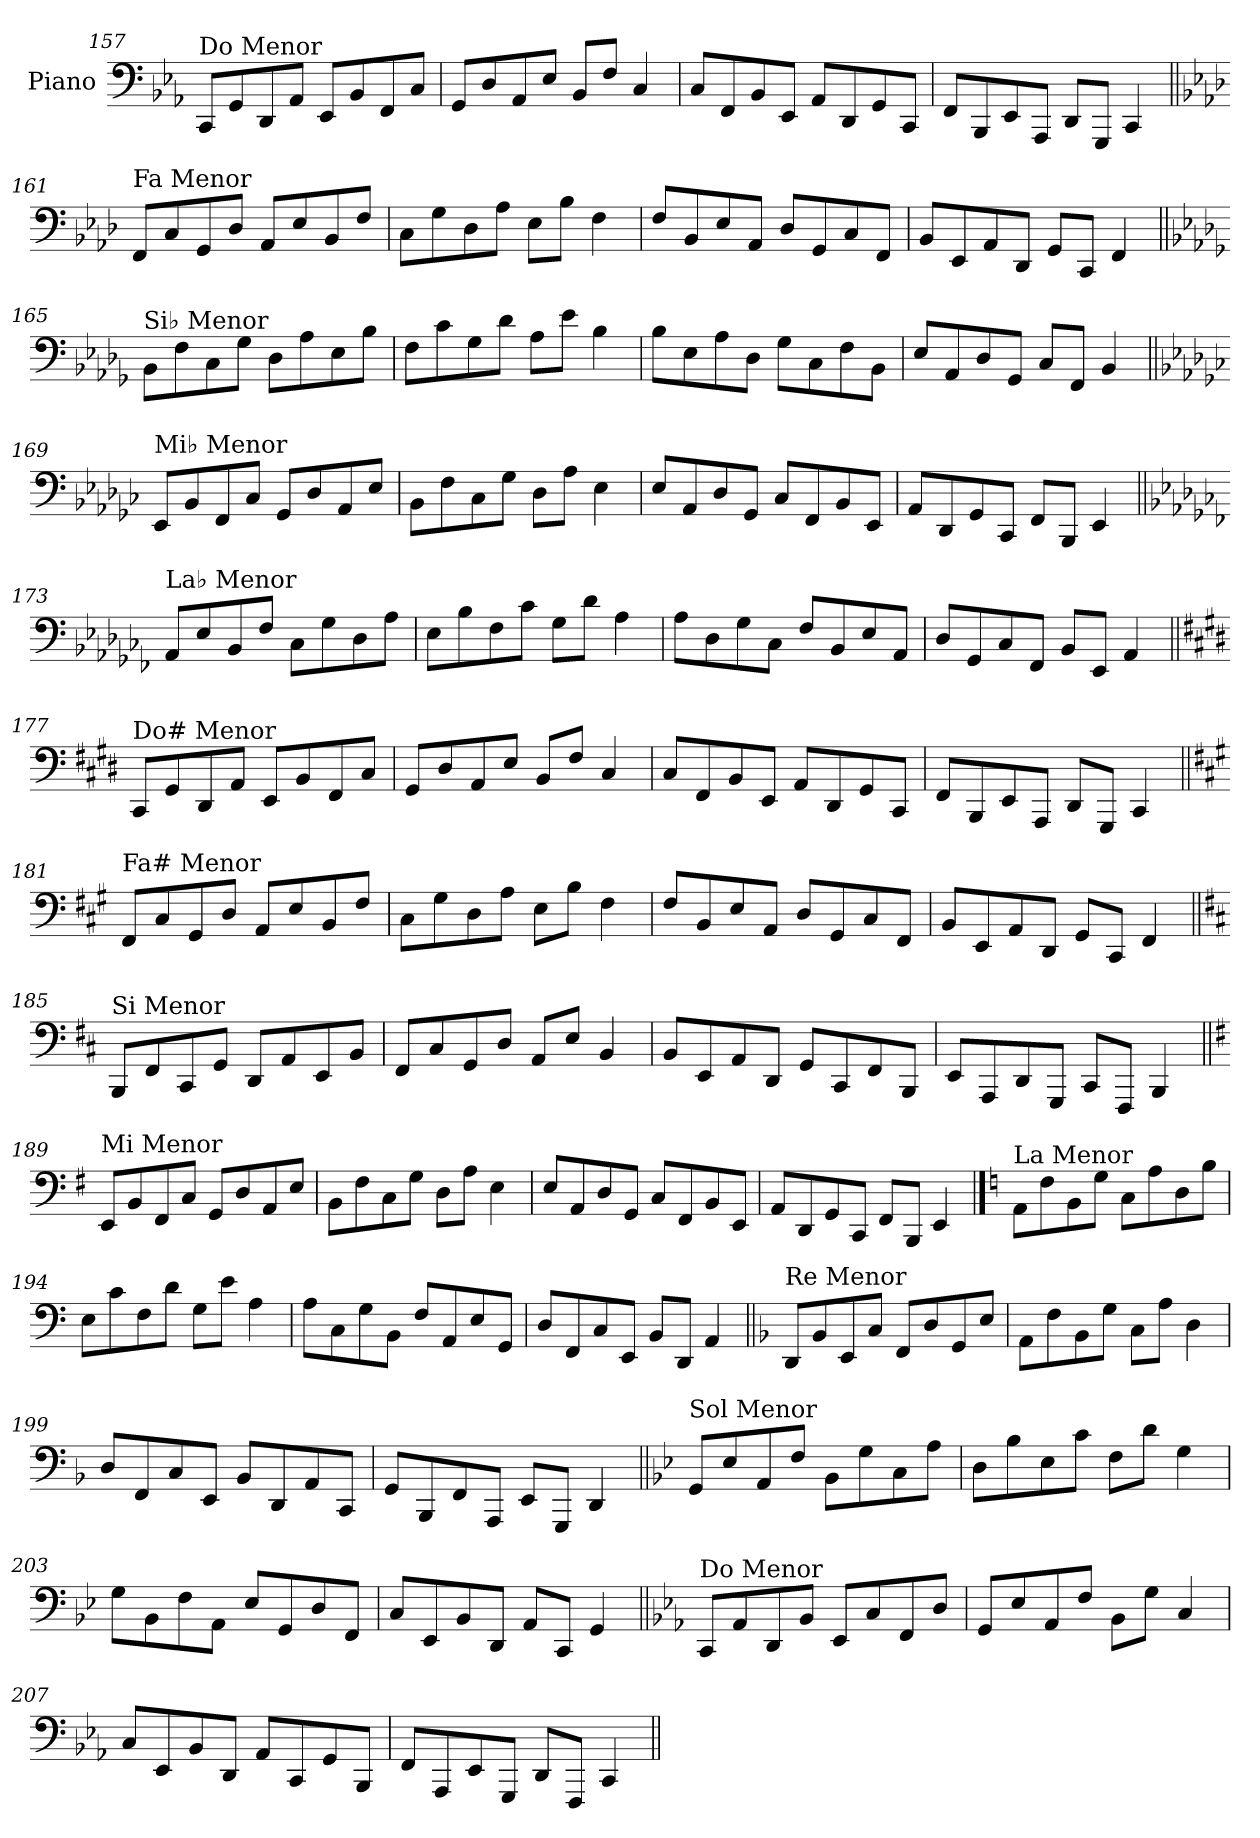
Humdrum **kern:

**kern
*part1
*staff1
*I"Piano
*I'Pno.
!!LO:LB:g=z
*clefF4
*k[b-e-a-]
=157
!LO:TX:a:t=Do Menor
8CC/L
8GG/
8DD/
8AA-/J
8EE-/L
8BB-/
8FF/
8C/J
=158
8GG/L
8D/
8AA-/
8E-/J
8BB-/L
8F/J
4C/
=159
8C/L
8FF/
8BB-/
8EE-/J
8AA-/L
8DD/
8GG/
8CC/J
=160
8FF/L
8BBB-/
8EE-/
8AAA-/J
8DD/L
8GGG/J
4CC/
!!LO:LB:g=z
=161||
*k[b-e-a-d-]
!LO:TX:a:t=Fa Menor
8FF/L
8C/
8GG/
8D-/J
8AA-/L
8E-/
8BB-/
8F/J
=162
8C\L
8G\
8D-\
8A-\J
8E-\L
8B-\J
4F\
=163
8F/L
8BB-/
8E-/
8AA-/J
8D-/L
8GG/
8C/
8FF/J
=164
8BB-/L
8EE-/
8AA-/
8DD-/J
8GG/L
8CC/J
4FF/
!!LO:LB:g=z
=165||
*k[b-e-a-d-g-]
!LO:TX:a:t=Si♭ Menor
8BB-\L
8F\
8C\
8G-\J
8D-\L
8A-\
8E-\
8B-\J
=166
8F\L
8c\
8G-\
8d-\J
8A-\L
8e-\J
4B-\
=167
8B-\L
8E-\
8A-\
8D-\J
8G-\L
8C\
8F\
8BB-\J
=168
8E-/L
8AA-/
8D-/
8GG-/J
8C/L
8FF/J
4BB-/
!!LO:LB:g=z
=169||
*k[b-e-a-d-g-c-]
!LO:TX:a:t=Mi♭ Menor
8EE-/L
8BB-/
8FF/
8C-/J
8GG-/L
8D-/
8AA-/
8E-/J
=170
8BB-\L
8F\
8C-\
8G-\J
8D-\L
8A-\J
4E-\
=171
8E-/L
8AA-/
8D-/
8GG-/J
8C-/L
8FF/
8BB-/
8EE-/J
=172
8AA-/L
8DD-/
8GG-/
8CC-/J
8FF/L
8BBB-/J
4EE-/
!!LO:LB:g=z
=173||
*k[b-e-a-d-g-c-f-]
!LO:TX:a:t=La♭ Menor
8AA-/L
8E-/
8BB-/
8F-/J
8C-\L
8G-\
8D-\
8A-\J
=174
8E-\L
8B-\
8F-\
8c-\J
8G-\L
8d-\J
4A-\
=175
8A-\L
8D-\
8G-\
8C-\J
8F-/L
8BB-/
8E-/
8AA-/J
=176
8D-/L
8GG-/
8C-/
8FF-/J
8BB-/L
8EE-/J
4AA-/
!!LO:LB:g=z
=177||
*k[f#c#g#d#]
!LO:TX:a:t=Do# Menor
8CC#/L
8GG#/
8DD#/
8AA/J
8EE/L
8BB/
8FF#/
8C#/J
=178
8GG#/L
8D#/
8AA/
8E/J
8BB/L
8F#/J
4C#/
=179
8C#/L
8FF#/
8BB/
8EE/J
8AA/L
8DD#/
8GG#/
8CC#/J
=180
8FF#/L
8BBB/
8EE/
8AAA/J
8DD#/L
8GGG#/J
4CC#/
!!LO:LB:g=z
=181||
*k[f#c#g#]
!LO:TX:a:t=Fa# Menor
8FF#/L
8C#/
8GG#/
8D/J
8AA/L
8E/
8BB/
8F#/J
=182
8C#\L
8G#\
8D\
8A\J
8E\L
8B\J
4F#\
=183
8F#/L
8BB/
8E/
8AA/J
8D/L
8GG#/
8C#/
8FF#/J
=184
8BB/L
8EE/
8AA/
8DD/J
8GG#/L
8CC#/J
4FF#/
!!LO:LB:g=z
=185||
*k[f#c#]
!LO:TX:a:t=Si Menor
8BBB/L
8FF#/
8CC#/
8GG/J
8DD/L
8AA/
8EE/
8BB/J
=186
8FF#/L
8C#/
8GG/
8D/J
8AA/L
8E/J
4BB/
=187
8BB/L
8EE/
8AA/
8DD/J
8GG/L
8CC#/
8FF#/
8BBB/J
=188
8EE/L
8AAA/
8DD/
8GGG/J
8CC#/L
8FFF#/J
4BBB/
!!LO:LB:g=z
=189||
*k[f#]
!LO:TX:a:t=Mi Menor
8EE/L
8BB/
8FF#/
8C/J
8GG/L
8D/
8AA/
8E/J
=190
8BB\L
8F#\
8C\
8G\J
8D\L
8A\J
4E\
=191
8E/L
8AA/
8D/
8GG/J
8C/L
8FF#/
8BB/
8EE/J
=192
8AA/L
8DD/
8GG/
8CC/J
8FF#/L
8BBB/J
4EE/
!!LO:PB:g=z
==193
*k[]
!LO:TX:a:t=La Menor
8AA\L
8F\
8BB\
8G\J
8C\L
8A\
8D\
8B\J
=194
8E\L
8c\
8F\
8d\J
8G\L
8e\J
4A\
=195
8A\L
8C\
8G\
8BB\J
8F/L
8AA/
8E/
8GG/J
=196
8D/L
8FF/
8C/
8EE/J
8BB/L
8DD/J
4AA/
!!LO:LB:g=z
=197||
*k[b-]
!LO:TX:a:t=Re Menor
8DD/L
8BB-/
8EE/
8C/J
8FF/L
8D/
8GG/
8E/J
=198
8AA\L
8F\
8BB-\
8G\J
8C\L
8A\J
4D\
=199
8D/L
8FF/
8C/
8EE/J
8BB-/L
8DD/
8AA/
8CC/J
=200
8GG/L
8BBB-/
8FF/
8AAA/J
8EE/L
8GGG/J
4DD/
!!LO:LB:g=z
=201||
*k[b-e-]
!LO:TX:a:t=Sol Menor
8GG/L
8E-/
8AA/
8F/J
8BB-\L
8G\
8C\
8A\J
=202
8D\L
8B-\
8E-\
8c\J
8F\L
8d\J
4G\
=203
8G\L
8BB-\
8F\
8AA\J
8E-/L
8GG/
8D/
8FF/J
=204
8C/L
8EE-/
8BB-/
8DD/J
8AA/L
8CC/J
4GG/
!!LO:LB:g=z
=205||
*k[b-e-a-]
!LO:TX:a:t=Do Menor
8CC/L
8AA-/
8DD/
8BB-/J
8EE-/L
8C/
8FF/
8D/J
=206
8GG/L
8E-/
8AA-/
8F/J
8BB-\L
8G\J
4C/
=207
8C/L
8EE-/
8BB-/
8DD/J
8AA-/L
8CC/
8GG/
8BBB-/J
=208
8FF/L
8AAA-/
8EE-/
8GGG/J
8DD/L
8FFF/J
4CC/
=||
*-
